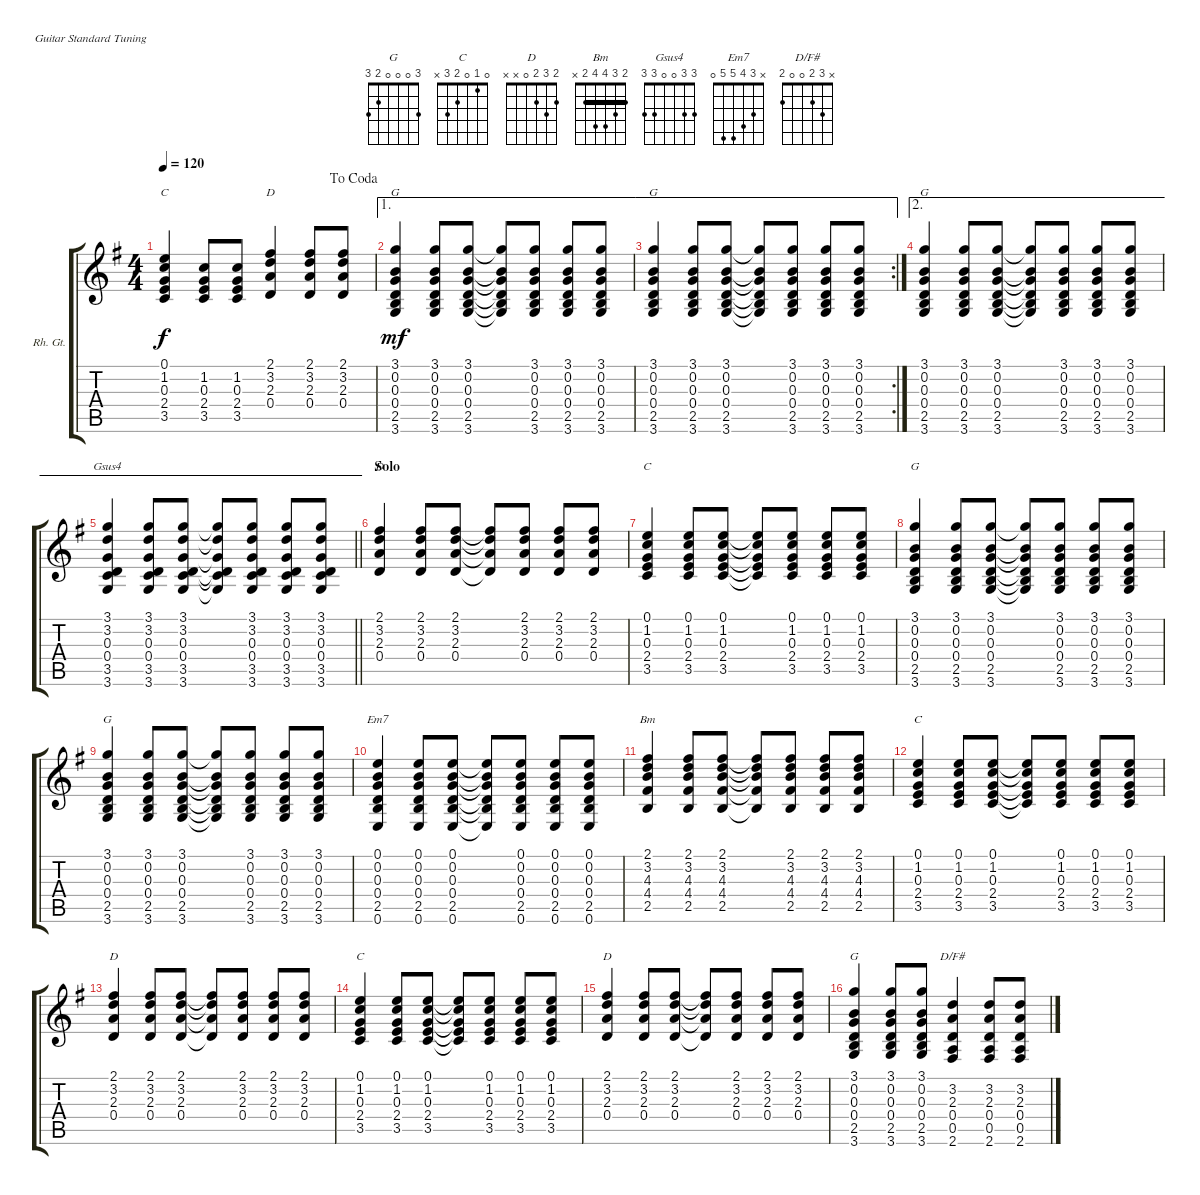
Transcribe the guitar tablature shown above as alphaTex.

\defaultSystemsLayout 4
\bracketExtendMode groupsimilarinstruments
\useSystemSignSeparator
\multiTrackTrackNamePolicy allsystems
\firstSystemTrackNameOrientation horizontal
\otherSystemsTrackNameOrientation horizontal
\track ("Rhytm Guitar" "Rh. Gt.") {multiBarRest instrument overdrivenguitar}
\staff {score tabs}
\tuning (E4 B3 G3 D3 A2 E2)
\chord ("G" 3 0 0 0 2 3)
\chord ("C" 0 1 0 2 3 x)
\chord ("D" 2 3 2 0 x x)
\chord ("Bm" 2 3 4 4 2 x) {barre 2}
\chord ("Gsus4" 3 3 0 0 3 3)
\chord ("Em7" x 3 4 5 5 0)
\chord ("D/F#" x 3 2 0 0 2)
\ts (4 4)
\jump dacoda
\tempo 120
\clef g2
\ks g
(1.2 0.3 2.4 3.5 0.1).4{ch "C" dy f} (1.2 0.3 2.4 3.5).8 (1.2 0.3 2.4 3.5).8 (2.1 3.2 2.3 0.4).4{ch "D"} (2.1 3.2 2.3 0.4).8 (2.1 3.2 2.3 0.4).8 |
\ae 1
(3.1 0.2 0.3 0.4 2.5 3.6).4{ch "G" dy mf} (3.1 0.2 0.3 0.4 2.5 3.6).8 (3.1 0.2 0.3 0.4 2.5 3.6).8 (3.1{t} 0.2{t} 0.3{t} 0.4{t} 2.5{t} 3.6{t}).8 (3.1 0.2 0.3 0.4 2.5 3.6).8 (3.1 0.2 0.3 0.4 2.5 3.6).8 (3.1 0.2 0.3 0.4 2.5 3.6).8 |
\ae 1
\rc 2
(3.1 0.2 0.3 0.4 2.5 3.6).4{ch "G"} (3.1 0.2 0.3 0.4 2.5 3.6).8 (3.1 0.2 0.3 0.4 2.5 3.6).8 (3.1{t} 0.2{t} 0.3{t} 0.4{t} 2.5{t} 3.6{t}).8 (3.1 0.2 0.3 0.4 2.5 3.6).8 (3.1 0.2 0.3 0.4 2.5 3.6).8 (3.1 0.2 0.3 0.4 2.5 3.6).8 |
\ae 2
(3.1 0.2 0.3 0.4 2.5 3.6).4{ch "G"} (3.1 0.2 0.3 0.4 2.5 3.6).8 (3.1 0.2 0.3 0.4 2.5 3.6).8 (3.1{t} 0.2{t} 0.3{t} 0.4{t} 2.5{t} 3.6{t}).8 (3.1 0.2 0.3 0.4 2.5 3.6).8 (3.1 0.2 0.3 0.4 2.5 3.6).8 (3.1 0.2 0.3 0.4 2.5 3.6).8 |
\ae 2
\barLineRight lightlight
(3.1 3.2 0.3 0.4 3.5 3.6).4{ch "Gsus4"} (3.1 3.2 0.3 0.4 3.5 3.6).8 (3.1 3.2 0.3 0.4 3.5 3.6).8 (3.1{t} 3.2{t} 0.3{t} 0.4{t} 3.5{t} 3.6{t}).8 (3.1 3.2 0.3 0.4 3.5 3.6).8 (3.1 3.2 0.3 0.4 3.5 3.6).8 (3.1 3.2 0.3 0.4 3.5 3.6).8 |
\section ("" "Solo")
(2.1 3.2 2.3 0.4).4{ch "D"} (2.1 3.2 2.3 0.4).8 (2.1 3.2 2.3 0.4).8 (2.1{t} 3.2{t} 2.3{t} 0.4{t}).8 (2.1 3.2 2.3 0.4).8 (2.1 3.2 2.3 0.4).8 (2.1 3.2 2.3 0.4).8 |
(1.2 0.3 2.4 3.5 0.1).4{ch "C"} (1.2 0.3 2.4 3.5 0.1).8 (1.2 0.3 2.4 3.5 0.1).8 (1.2{t} 0.3{t} 2.4{t} 3.5{t} 0.1{t}).8 (1.2 0.3 2.4 3.5 0.1).8 (1.2 0.3 2.4 3.5 0.1).8 (1.2 0.3 2.4 3.5 0.1).8 |
(3.6 2.5 0.4 0.3 0.2 3.1).4{ch "G"} (3.6 2.5 0.4 0.3 0.2 3.1).8 (3.6 2.5 0.4 0.3 0.2 3.1).8 (3.6{t} 2.5{t} 0.4{t} 0.3{t} 0.2{t} 3.1{t}).8 (3.6 2.5 0.4 0.3 0.2 3.1).8 (3.6 2.5 0.4 0.3 0.2 3.1).8 (3.6 2.5 0.4 0.3 0.2 3.1).8 |
(3.6 2.5 0.4 0.3 0.2 3.1).4{ch "G"} (3.6 2.5 0.4 0.3 0.2 3.1).8 (3.6 2.5 0.4 0.3 0.2 3.1).8 (3.6{t} 2.5{t} 0.4{t} 0.3{t} 0.2{t} 3.1{t}).8 (3.6 2.5 0.4 0.3 0.2 3.1).8 (3.6 2.5 0.4 0.3 0.2 3.1).8 (3.6 2.5 0.4 0.3 0.2 3.1).8 |
\scale
0.316726 (0.1 0.2 0.3 0.4 2.5 0.6).4{ch "Em7"} (0.1 0.2 0.3 0.4 2.5 0.6).8 (0.1 0.2 0.3 0.4 2.5 0.6).8 (0.1{t} 0.2{t} 0.3{t} 0.4{t} 2.5{t} 0.6{t}).8 (0.1 0.2 0.3 0.4 2.5 0.6).8 (0.1 0.2 0.3 0.4 2.5 0.6).8 (0.1 0.2 0.3 0.4 2.5 0.6).8 |
\scale
0.213523 (2.5 4.4 4.3 3.2 2.1).4{ch "Bm"} (2.5 4.4 4.3 3.2 2.1).8 (2.5 4.4 4.3 3.2 2.1).8 (2.5{t} 4.4{t} 4.3{t} 3.2{t} 2.1{t}).8 (2.5 4.4 4.3 3.2 2.1).8 (2.5 4.4 4.3 3.2 2.1).8 (2.5 4.4 4.3 3.2 2.1).8 |
\scale
0.214 (1.2 0.3 2.4 3.5 0.1).4{ch "C"} (1.2 0.3 2.4 3.5 0.1).8 (1.2 0.3 2.4 3.5 0.1).8 (1.2{t} 0.3{t} 2.4{t} 3.5{t} 0.1{t}).8 (1.2 0.3 2.4 3.5 0.1).8 (1.2 0.3 2.4 3.5 0.1).8 (1.2 0.3 2.4 3.5 0.1).8 |
\scale
0.263015 (2.1 3.2 2.3 0.4).4{ch "D"} (2.1 3.2 2.3 0.4).8 (2.1 3.2 2.3 0.4).8 (2.1{t} 3.2{t} 2.3{t} 0.4{t}).8 (2.1 3.2 2.3 0.4).8 (2.1 3.2 2.3 0.4).8 (2.1 3.2 2.3 0.4).8 |
\scale
0.325005 (1.2 0.3 2.4 3.5 0.1).4{ch "C"} (1.2 0.3 2.4 3.5 0.1).8 (1.2 0.3 2.4 3.5 0.1).8 (1.2{t} 0.3{t} 2.4{t} 3.5{t} 0.1{t}).8 (1.2 0.3 2.4 3.5 0.1).8 (1.2 0.3 2.4 3.5 0.1).8 (1.2 0.3 2.4 3.5 0.1).8 |
\scale
0.134622 (2.1 3.2 2.3 0.4).4{ch "D"} (2.1 3.2 2.3 0.4).8 (2.1 3.2 2.3 0.4).8 (2.1{t} 3.2{t} 2.3{t} 0.4{t}).8 (2.1 3.2 2.3 0.4).8 (2.1 3.2 2.3 0.4).8 (2.1 3.2 2.3 0.4).8 |
\scale
0.210526 (3.1 0.2 0.3 0.4 2.5 3.6).4{ch "G"} (3.1 0.2 0.3 0.4 2.5 3.6).8 (3.1 0.2 0.3 0.4 2.5 3.6).8 (3.2 2.3 0.4 2.6 0.5).4{ch "D/F#"} (3.2 2.3 0.4 2.6 0.5).8 (3.2 2.3 0.4 0.5 2.6).8
